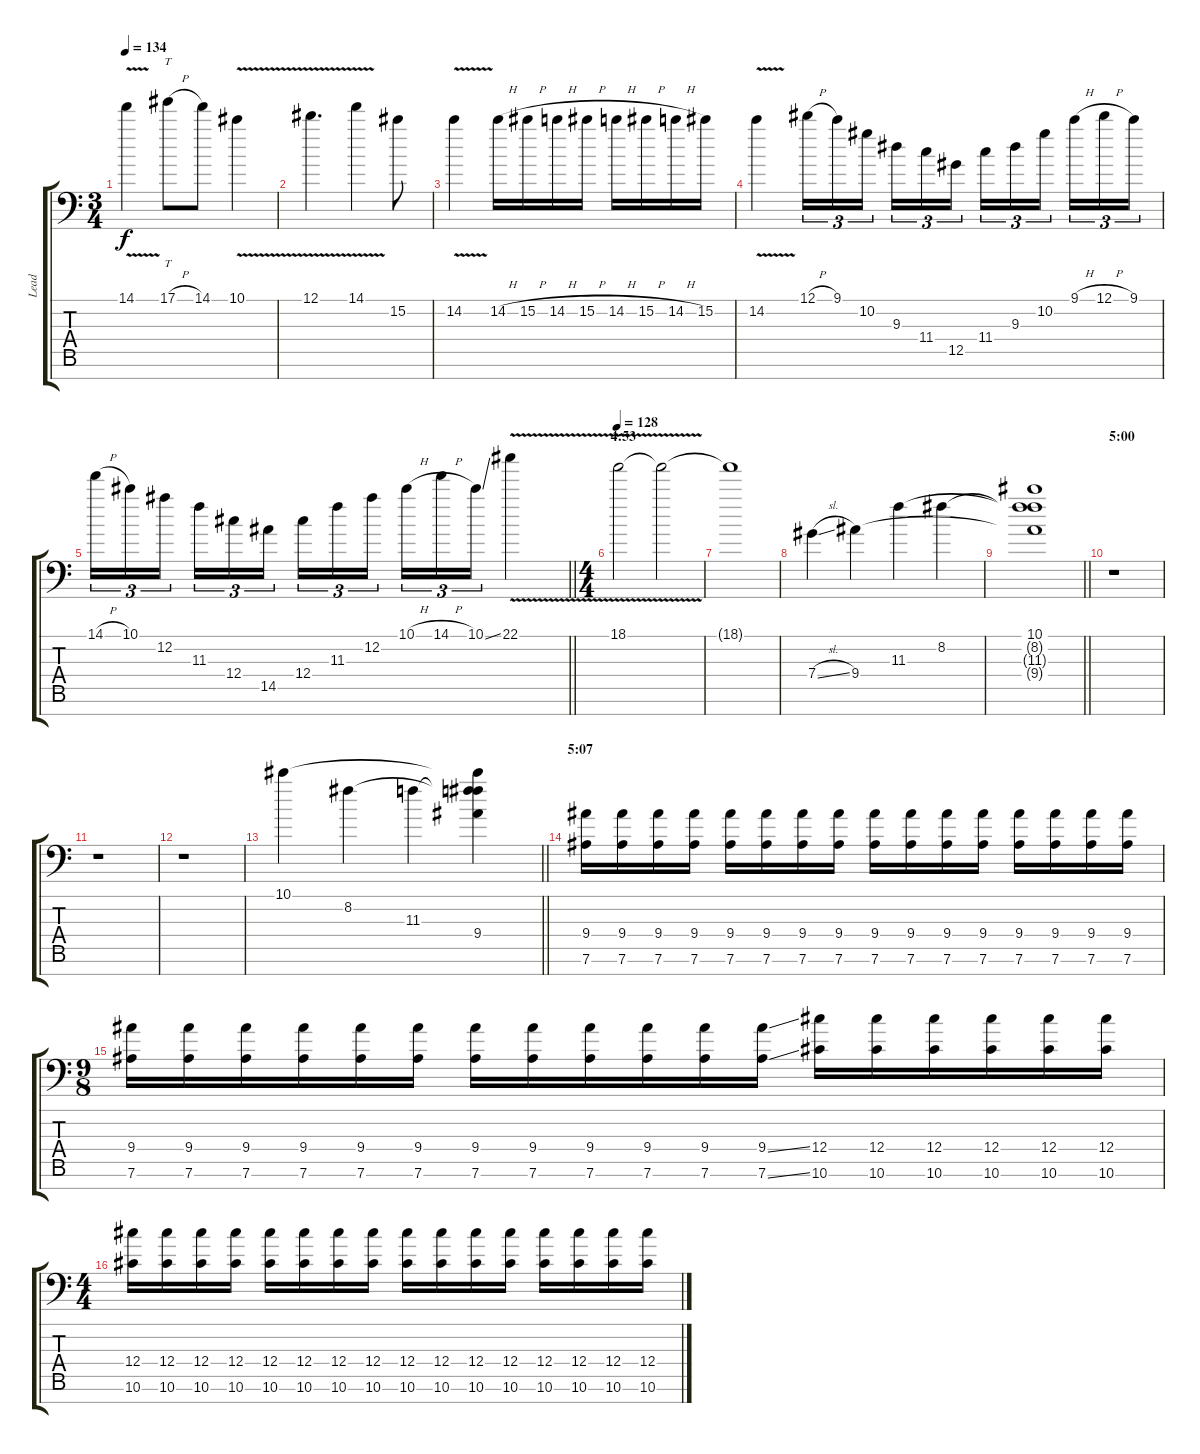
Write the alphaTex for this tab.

\track ("Lead" "Lead") {instrument distortionguitar}
\staff {score tabs}
\tuning (Eb4 Bb3 Gb3 Db3 Ab2 Eb2 Ab1) {hide}
\ts (3 4)
\tempo 134
\clef f4
\ks c
14.1{v}.4{dy f} 17.1{h}.8{tt} 14.1.8 10.1{v}.4 |
12.1{v}.4{d} 14.1{v}.4 15.2.8 |
14.2{v}.4 14.2{h}.16 15.2{h}.16 14.2{h}.16 15.2{h}.16 14.2{h}.16 15.2{h}.16 14.2{h}.16 15.2.16 |
14.2{v}.4 12.1{h}.16{tu (3 2)} 9.1.16{tu (3 2)} 10.2.16{tu (3 2)} 9.3.16{tu (3 2)} 11.4.16{tu (3 2)} 12.5.16{tu (3 2)} 11.4.16{tu (3 2)} 9.3.16{tu (3 2)} 10.2.16{tu (3 2)} 9.1{h}.16{tu (3 2)} 12.1{h}.16{tu (3 2)} 9.1.16{tu (3 2)} |
\barLineRight lightlight
14.1{h}.16{tu (3 2)} 10.1.16{tu (3 2)} 12.2.16{tu (3 2)} 11.3.16{tu (3 2)} 12.4.16{tu (3 2)} 14.5.16{tu (3 2)} 12.4.16{tu (3 2)} 11.3.16{tu (3 2)} 12.2.16{tu (3 2)} 10.1{h}.16{tu (3 2)} 14.1{h}.16{tu (3 2)} 10.1{ss}.16{tu (3 2)} 22.1{v}.4 |
\ts (4 4)
\section ("" "4:53")
\tempo 128
18.1{v}.2 18.1{t}.2{volume 0} |
18.1{t}.1 |
7.4{sl}.4{volume 12} 9.4.4 11.3.4 8.2.4 |
\barLineRight lightlight
(10.1 8.2{t} 11.3{t} 9.4{t}).1 |
\section ("" "5:00")
r.1 |
r.1 |
r.1 |
\barLineRight lightlight
10.1.4 8.2.4 11.3.4 (10.1{t} 8.2{t} 11.3{t} 9.4).4 |
\section ("" "5:07")
(9.4 7.6).16{volume 7} (9.4 7.6).16 (9.4 7.6).16 (9.4 7.6).16 (9.4 7.6).16 (9.4 7.6).16 (9.4 7.6).16 (9.4 7.6).16 (9.4 7.6).16 (9.4 7.6).16 (9.4 7.6).16 (9.4 7.6).16 (9.4 7.6).16 (9.4 7.6).16 (9.4 7.6).16 (9.4 7.6).16 |
\ts (9 8)
(9.4 7.6).16 (9.4 7.6).16 (9.4 7.6).16 (9.4 7.6).16 (9.4 7.6).16 (9.4 7.6).16 (9.4 7.6).16 (9.4 7.6).16 (9.4 7.6).16 (9.4 7.6).16 (9.4 7.6).16 (9.4{ss} 7.6{ss}).16 (12.4 10.6).16 (12.4 10.6).16 (12.4 10.6).16 (12.4 10.6).16 (12.4 10.6).16 (12.4 10.6).16 |
\ts (4 4)
(12.4 10.6).16 (12.4 10.6).16 (12.4 10.6).16 (12.4 10.6).16 (12.4 10.6).16 (12.4 10.6).16 (12.4 10.6).16 (12.4 10.6).16 (12.4 10.6).16 (12.4 10.6).16 (12.4 10.6).16 (12.4 10.6).16 (12.4 10.6).16 (12.4 10.6).16 (12.4 10.6).16 (12.4{ss} 10.6{ss}).16
